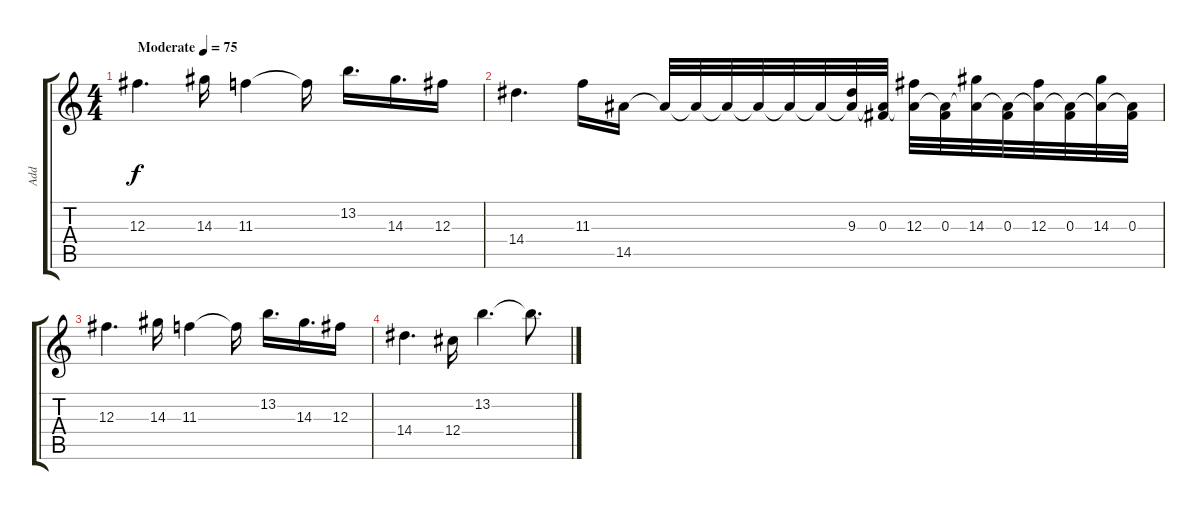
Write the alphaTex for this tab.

\track ("Add" "Add") {instrument distortionguitar}
\staff {score tabs}
\tuning (Eb4 Bb3 Gb3 Db3 Ab2 Eb2) {hide}
\ts (4 4)
\tempo (75 "Moderate")
\clef g2
\ks c
12.3.4{d dy f instrument distortionguitar} 14.3.16 11.3.4 11.3{t}.16 13.2.16{d} 14.3.16{d} 12.3.16 |
14.4.4{d} 11.3.16 14.5.16 14.5{t}.32 14.5{t}.32 14.5{t}.32 14.5{t}.32 14.5{t}.32 14.5{t}.32 (9.3 14.5{t}).32 (0.3 14.5{t}).32 (12.3 14.5{t}).32 (0.3 14.5{t}).32 (14.3 14.5{t}).32 (0.3 14.5{t}).32 (12.3 14.5{t}).32 (0.3 14.5{t}).32 (14.3 14.5{t}).32 (0.3 14.5{t}).32 |
12.3.4{d} 14.3.16 11.3.4 11.3{t}.16 13.2.16{d} 14.3.16{d} 12.3.16 |
14.4.4{d} 12.4.16 13.2.4{d} 13.2{t}.8{d}
